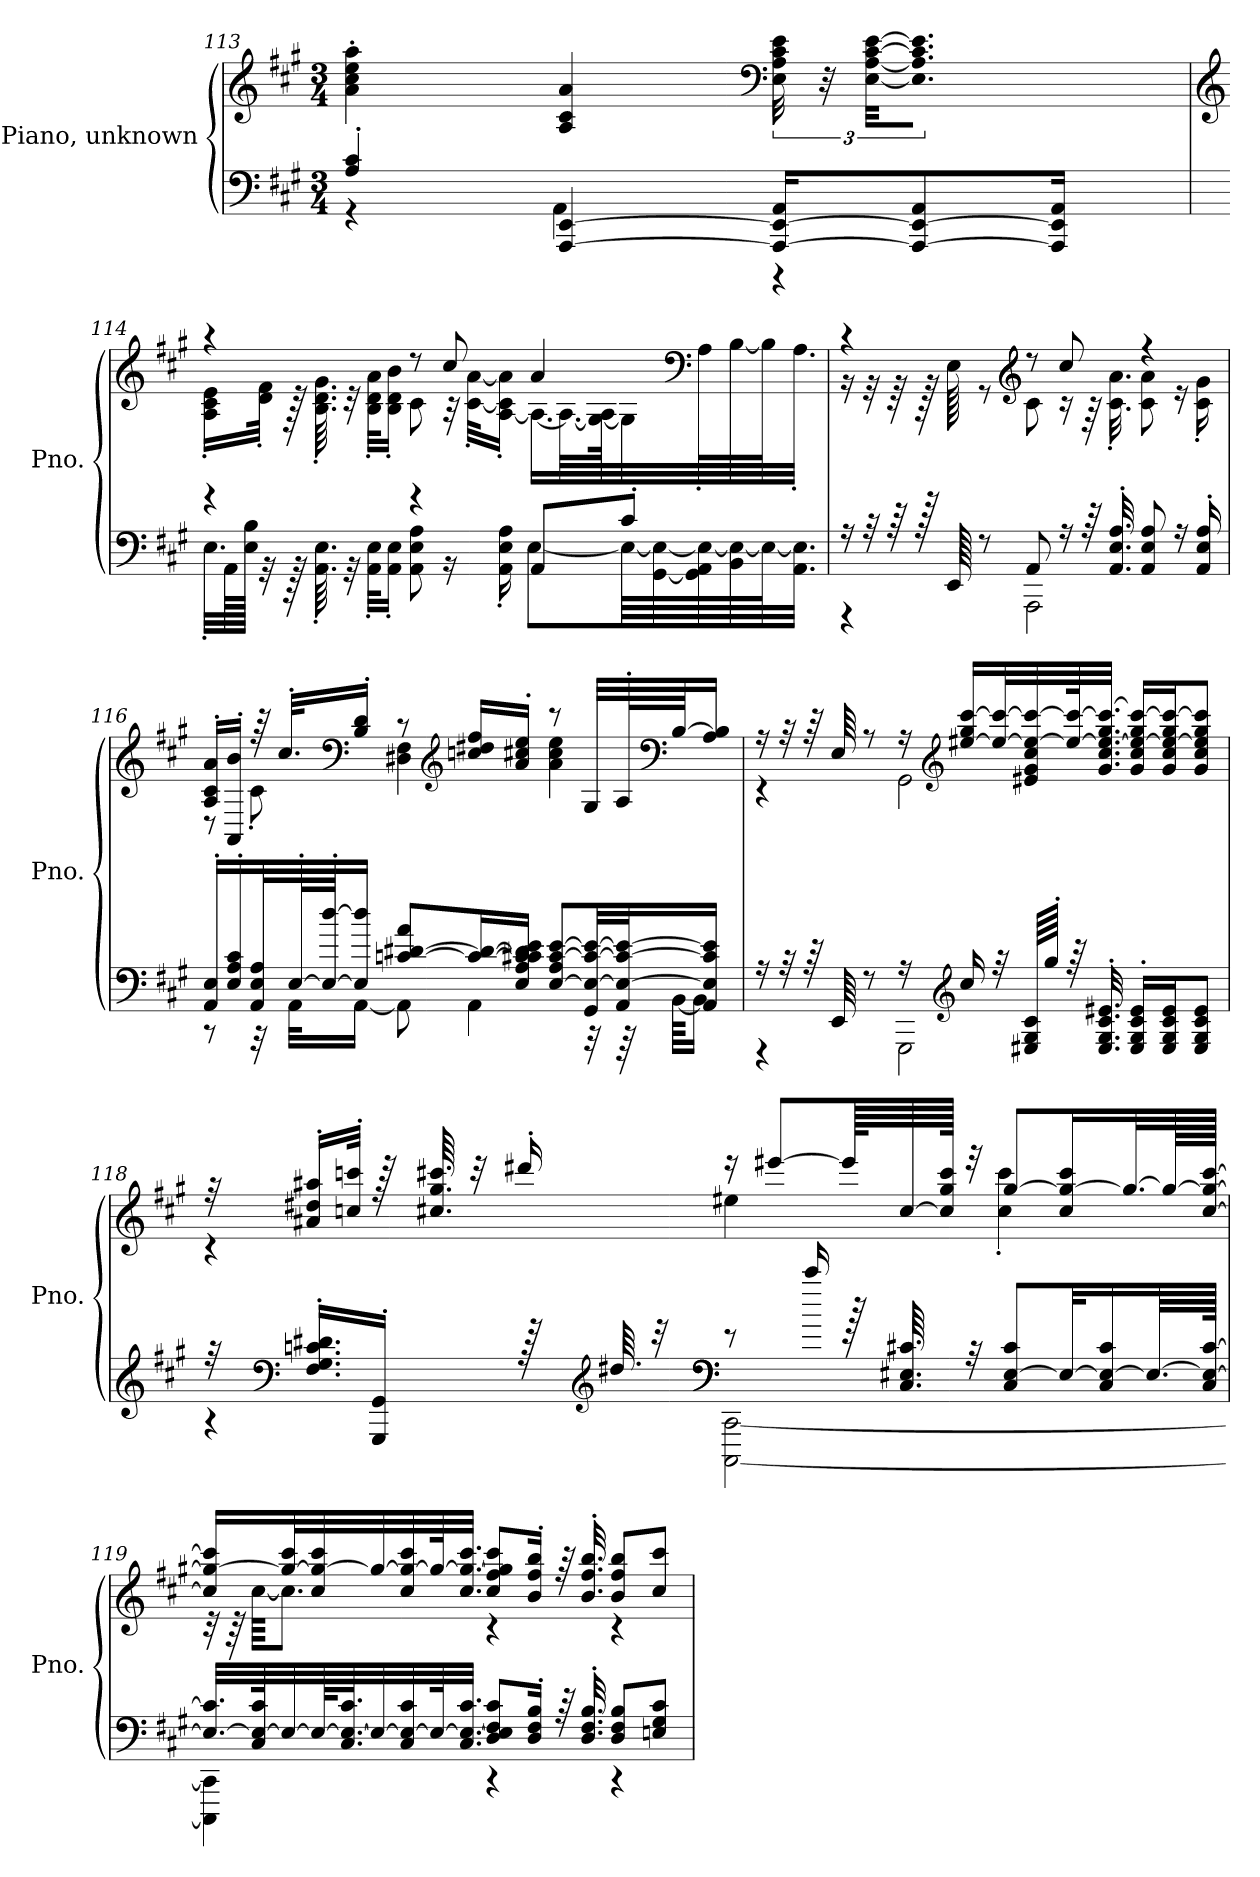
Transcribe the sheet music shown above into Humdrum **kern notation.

**kern	**kern
*part1	*part1
*staff2	*staff1
*I"Piano, unknown	*
*I'Pno.	*
!!LO:LB:g=z
*clefF4	*clefG2
*k[f#c#g#]	*k[f#c#g#]
*M3/4	*M3/4
=113	=113
*^	*
4A/' 4c#/'	4r	4a\' 4cc#\' 4ee\' 4aa\'
[4AAA/ [4EE/	4AA\	4A/ 4c#/ 4a/
*	*	*clefF4
16AAA/_ 16EE/_ 16AA/KL	4r	48E\ 48A\ 48c#\ 48e\
.	.	48r
.	.	[48E\ [48A\ [48c#\ [48e\KKL
8AAA/_ 8EE/_ 8AA/	.	8.E\] 8.A\] 8.c#\] 8.e\]J
16AAA/] 16EE/] 16AA/Jk	.	.
=114	=114	=114
*	*	*clefG2
*	*	*^
4r	32.E'\LLL	4r	16A\' 16c#\' 16e\'LL
.	128AA\LL	.	.
.	128E\ 128B\JJJJJ	.	.
.	32r	.	32d\' 32f#\'JJk
.	128r	.	128r
.	64.AA\' 64.E\'	.	64.B\' 64.d\' 64.g#\'
.	32r	.	32r
.	32AA\' 32E\'KLL	.	32B\' 32d\' 32a\'KLL
.	16AA\' 16E\'JJ	.	16B\' 16d\' 16b\'JJ
4r	8AA\ 8E\ 8A\	8r	8c#\
.	16r	8cc#/	32r
.	.	.	[32c#\' [32a\'KLL
.	16AA\' 16E\' 16A\'	.	[16A\' 16c#\]' 16a\]'JJ
8AA/L	[8E\L	4a/	16.A\LL_
.	.	.	64.A\LL_
.	.	.	[128G#\ 128A\]JK
8c#'/J	64E\LLL_	.	32G#\]
.	[64GG#\ 64E\_	.	.
*	*	*clefF4	*
.	64GG#\] 64AA\ 64E\_	.	64A'\L
.	64BB\ 64E\_	.	[64B\
.	64E\J_	.	64B\J]
.	32.AA\ 32.E\]JJJ	.	32.A'\JJJ
!!LO:LB:g=z	!!
=115	=115	=115	=115
16r	4r	4r	16r
32r	.	.	32r
64r	.	.	64r
128r	.	.	128r
128EE/	.	.	128E\
8r	.	.	8r
*	*	*clefG2	*
8AA/	2AAA\	8r	8c#\
16r	.	8cc#/	16r
64r	.	.	64r
32.AA/' 32.E/' 32.A/'	.	.	32.c#\' 32.a\'
8AA/ 8E/ 8A/	.	4r	8c#\ 8a\
16r	.	.	16r
16AA/' 16E/' 16A/'	.	.	16c#\' 16g#\'
!!LO:LB:g=z	!!
=116	=116	=116	=116
16AA/' 16E/'LL	8r	16A/' 16c#/' 16a/'LL	8r
16E/' 16A/' 16c#/'	.	16AA/' 16b/'JJ	.
32AA/ 32E/ 32A/L	32r	64r	8c#'\
.	.	32.cc#'/KLL	.
[64E'/L	32AA\KLL	.	.
64E/_' [64dd/'JJ	.	.	.
*	*	*clefF4	*
16E/] 16dd/]JJ	[16AA\JJ	16B/' 16d/'JJ	.
[8cn/ [8d#X/ 8a/L	8AA\]	8r	4D#X\ 4F#\
*	*	*clefG2	*
16c/_ 16d#/_L	4AA\	16ccn/ 16dd#X/ 16ff#/LL	.
16E/ 16A/ 16c/] 16c#X/ 16d#/] 16e/JJ	.	16a/' 16cc#X/' 16ee/'JJ	.
[8E/ 8A/ [8c#/ [8e/L	.	8r	4a\ 4cc#\ 4ee\
32GG#/ 32E/_ 32c#/_ 32e/_LL	32r	32G#/LLL	.
32AA/ 32E/_ 32c#/_ 32e/_J	64r	64A'/L	.
*	*	*clefF4	*
.	[64BB\KKLL	[64B/JJ	.
16AA/ 16E/] 16c#/] 16e/]JJ	16BB\JJ]	16A/ 16B/]JJ	.
!!LO:LB:g=z	!!
=117	=117	=117	=117
16r	4r	16r	4r
32r	.	32r	.
64r	.	64r	.
64EE/	.	64E/	.
8r	.	8r	.
16r	2GGG#\	16r	2GG#\
*clefG2	*	*clefG2	*
16cc#/	.	[16ee#X/ 16gg#/ [16ccc#/LL	.
32r	.	32ee#/_ 32ccc#/_L	.
64E#X/ 64G#/ 64c#/LLLL	.	32e#X/ 32g#/ 32cc#/ 32ee#/_ 32ccc#/_	.
64gg#'/JJJJ	.	.	.
64r	.	64ee#/_ 64ccc#/_K	.
32.E#/' 32.G#/' 32.c#/' 32.e#X/'	.	32.g#/ 32.cc#/ 32.ee#/_ 32.gg#/ 32.ccc#/_JJJ	.
16E#/' 16G#/' 16c#/' 16e#/'LL	.	16g#/ 16cc#/ 16ee#/_ 16gg#/ 16ccc#/_LL	.
16E#/ 16G#/ 16c#/ 16e#/J	.	16g#/ 16cc#/ 16ee#/_ 16gg#/ 16ccc#/_J	.
8E#/ 8G#/ 8c#/ 8e#/J	.	8g#/ 8cc#/ 8ee#/] 8gg#/ 8ccc#/]J	.
!!LO:LB:g=z	!!
=118	=118	=118	=118
32r	4r	32r	4r
*clefF4	*	*	*
16.F#/' 16.G#/' 16.cn/' 16.d#X/'LL	.	16a#X/' 16dd#X/' 16aa#X/'LL	.
.	.	32ccn/' 32cccn/'JJk	.
16GGG#/' 16GG#/'JJ	.	128r	.
.	.	64.cc#X/ 64.gg#/ 64.ccc#X/	.
.	.	32r	.
128r	.	16ddd#X'/	.
*clefG2	*	*	*
64.dd#X/	.	.	.
32r	.	.	.
*clefF4	*	*	*
8r	[2CCC#\ [2CC#\	16r	4ee#X\
.	.	[8eee#X/L	.
16ccc#/	.	.	.
128r	.	128eee#/KLLL]	.
64.C#/ 64.E#X/ 64.c#X/	.	[64cc#/	.
.	.	128cc#/] 128gg#/ 128ccc#/JJJJk	.
32r	.	32r	.
8C#/ [8E#/ 8c#/L	.	[8gg#/L	4cc#\' 4ccc#\'
32E#/KL_	.	16cc#/ 16gg#/_ 16ccc#/L	.
16C#/ 16E#/_ 16c#/	.	.	.
.	.	32.gg#/L_	.
64.E#/LL_	.	.	.
.	.	128gg#/LL_	.
128C#/ 128E#/_ [128c#/JJJJk	.	[128cc#/ 128gg#/_ [128ccc#/JJJJJ	.
!!LO:PB:g=z	!!
=119	=119	=119	=119
32.E#/_ 32.c#/]LLL	4CCC#\] 4CC#\]	16cc#/] 16gg#/_ 16ccc#/]LL	32r
.	.	.	64r
64C#/ 64E#/_ 64c#/K	.	.	[64cc#\KKKL
32E#/_	.	32gg#/_ 32ccc#/L	8.cc#\J]
128E#/KL_	.	32cc#/ 32gg#/_ 32ccc#/	.
64.C#/ 64.E#/_ 64.c#/J	.	.	.
32E#/_	.	32gg#/_	.
32C#/ 32E#/_ 32c#/	.	32cc#/ 32gg#/_ 32ccc#/	.
64E#/K_	.	64gg#/K_	.
32.C#/ 32.E#/_ 32.c#/JJJ	.	32.cc#/ 32.gg#/_ 32.ccc#/JJJ	.
8D/ 8E#/] 8F#/ 8c#/L	4r	8cc#/ 8ff#/ 8gg#/] 8ccc#/L	4r
16D/' 16F#/' 16B/'Jk	.	16b/' 16ff#/' 16bb/'Jk	.
64r	.	64r	.
32.D/' 32.F#/' 32.B/'	.	32.b/' 32.ff#/' 32.bb/'	.
8D/ 8F#/ 8B/L	4r	8b/ 8ff#/ 8bb/L	4r
8En/ 8G#/ 8c#/J	.	8cc#/ 8ccc#/J	.
*v	*v	*	*
*	*v	*v
=	=
*-	*-
